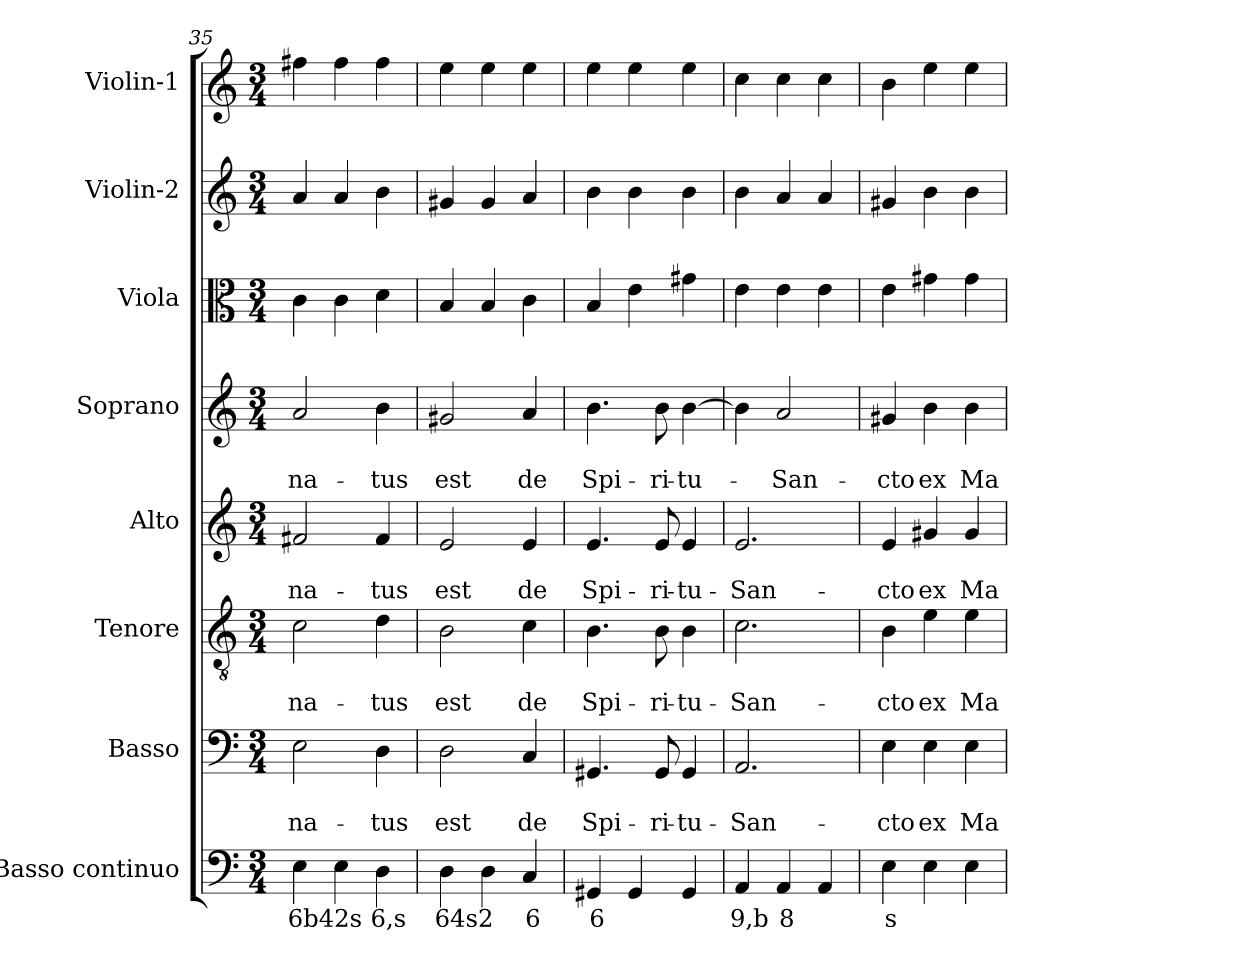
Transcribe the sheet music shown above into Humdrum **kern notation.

**kern	**text	**kern	**text	**text	**kern	**text	**text	**kern	**text	**text	**kern	**text	**text	**kern	**kern	**kern
*part8	*part8	*part7	*part7	*part7	*part6	*part6	*part6	*part5	*part5	*part5	*part4	*part4	*part4	*part3	*part2	*part1
*staff8	*staff8	*staff7	*staff7	*staff7	*staff6	*staff6	*staff6	*staff5	*staff5	*staff5	*staff4	*staff4	*staff4	*staff3	*staff2	*staff1
*I"Basso continuo	*	*I"Basso	*	*	*I"Tenore	*	*	*I"Alto	*	*	*I"Soprano	*	*	*I"Viola	*I"Violin-2	*I"Violin-1
*I'BC	*	*I'B	*	*	*I'T	*	*	*I'A	*	*	*I'S	*	*	*I'Va	*I'V2	*I'V1
*clefF4	*	*clefF4	*	*	*clefGv2	*	*	*clefG2	*	*	*clefG2	*	*	*clefC3	*clefG2	*clefG2
*k[]	*	*k[]	*	*	*k[]	*	*	*k[]	*	*	*k[]	*	*	*k[]	*k[]	*k[]
*C:	*	*C:	*	*	*C:	*	*	*C:	*	*	*C:	*	*	*C:	*C:	*C:
*M3/4	*	*M3/4	*	*	*M3/4	*	*	*M3/4	*	*	*M3/4	*	*	*M3/4	*M3/4	*M3/4
=35	=35	=35	=35	=35	=35	=35	=35	=35	=35	=35	=35	=35	=35	=35	=35	=35
!	!LO:LY:b	!	!	!LO:LY:b	!	!	!LO:LY:b	!	!	!LO:LY:b	!	!	!LO:LY:b	!	!	!
4E\	6b42s	2E\	.	-na-	2c\	.	-na-	2f#X/	.	-na-	2a/	.	-na-	4c\	4a/	4ff#X\
4E\	.	.	.	.	.	.	.	.	.	.	.	.	.	4c\	4a/	4ff#\
!	!LO:LY:b	!	!	!LO:LY:b	!	!	!LO:LY:b	!	!	!LO:LY:b	!	!	!LO:LY:b	!	!	!
4D\	6,s	4D\	.	-tus	4d\	.	-tus	4f#/	.	-tus	4b\	.	-tus	4d\	4b\	4ff#\
=36	=36	=36	=36	=36	=36	=36	=36	=36	=36	=36	=36	=36	=36	=36	=36	=36
!	!LO:LY:b	!	!	!LO:LY:b	!	!	!LO:LY:b	!	!	!LO:LY:b	!	!	!LO:LY:b	!	!	!
4D\	64s2	2D\	.	est	2B\	.	est	2e/	.	est	2g#X/	.	est	4B/	4g#X/	4ee\
4D\	.	.	.	.	.	.	.	.	.	.	.	.	.	4B/	4g#/	4ee\
!	!LO:LY:b	!	!	!LO:LY:b	!	!	!LO:LY:b	!	!	!LO:LY:b	!	!	!LO:LY:b	!	!	!
4C/	6	4C/	.	de	4c\	.	de	4e/	.	de	4a/	.	de	4c\	4a/	4ee\
=37	=37	=37	=37	=37	=37	=37	=37	=37	=37	=37	=37	=37	=37	=37	=37	=37
!	!LO:LY:b	!	!	!LO:LY:b	!	!	!LO:LY:b	!	!	!LO:LY:b	!	!	!LO:LY:b	!	!	!
4GG#X/	6	4.GG#X/	.	Spi-	4.B\	.	Spi-	4.e/	.	Spi-	4.b\	.	Spi-	4B/	4b\	4ee\
4GG#/	.	.	.	.	.	.	.	.	.	.	.	.	.	4e\	4b\	4ee\
!	!	!	!	!LO:LY:b	!	!	!LO:LY:b	!	!	!LO:LY:b	!	!	!LO:LY:b	!	!	!
.	.	8GG#/	.	-ri-	8B\	.	-ri-	8e/	.	-ri-	8b\	.	-ri-	.	.	.
!	!	!	!	!LO:LY:b	!	!	!LO:LY:b	!	!	!LO:LY:b	!	!	!LO:LY:b	!	!	!
4GG#/	.	4GG#/	.	-tu-	4B\	.	-tu-	4e/	.	-tu-	[4b\	.	-tu-	4g#X\	4b\	4ee\
=38	=38	=38	=38	=38	=38	=38	=38	=38	=38	=38	=38	=38	=38	=38	=38	=38
!	!LO:LY:b	!	!	!LO:LY:b	!	!	!LO:LY:b	!	!	!LO:LY:b	!	!	!	!	!	!
4AA/	9,b	2.AA/	.	-San-	2.c\	.	-San-	2.e/	.	-San-	4b\]	.	.	4e\	4b\	4cc\
!	!LO:LY:b	!	!	!	!	!	!	!	!	!	!	!	!LO:LY:b	!	!	!
4AA/	8	.	.	.	.	.	.	.	.	.	2a/	.	-San-	4e\	4a/	4cc\
4AA/	.	.	.	.	.	.	.	.	.	.	.	.	.	4e\	4a/	4cc\
=39	=39	=39	=39	=39	=39	=39	=39	=39	=39	=39	=39	=39	=39	=39	=39	=39
!	!LO:LY:b	!	!	!LO:LY:b	!	!	!LO:LY:b	!	!	!LO:LY:b	!	!	!LO:LY:b	!	!	!
4E\	s	4E\	.	-cto	4B\	.	-cto	4e/	.	-cto	4g#X/	.	-cto	4e\	4g#X/	4b\
!	!	!	!	!LO:LY:b	!	!	!LO:LY:b	!	!	!LO:LY:b	!	!	!LO:LY:b	!	!	!
4E\	.	4E\	.	ex	4e\	.	ex	4g#X/	.	ex	4b\	.	ex	4g#X\	4b\	4ee\
!	!	!	!	!LO:LY:b	!	!	!LO:LY:b	!	!	!LO:LY:b	!	!	!LO:LY:b	!	!	!
4E\	.	4E\	.	Ma-	4e\	.	Ma-	4g#/	.	Ma-	4b\	.	Ma-	4g#\	4b\	4ee\
=	=	=	=	=	=	=	=	=	=	=	=	=	=	=	=	=
*-	*-	*-	*-	*-	*-	*-	*-	*-	*-	*-	*-	*-	*-	*-	*-	*-
